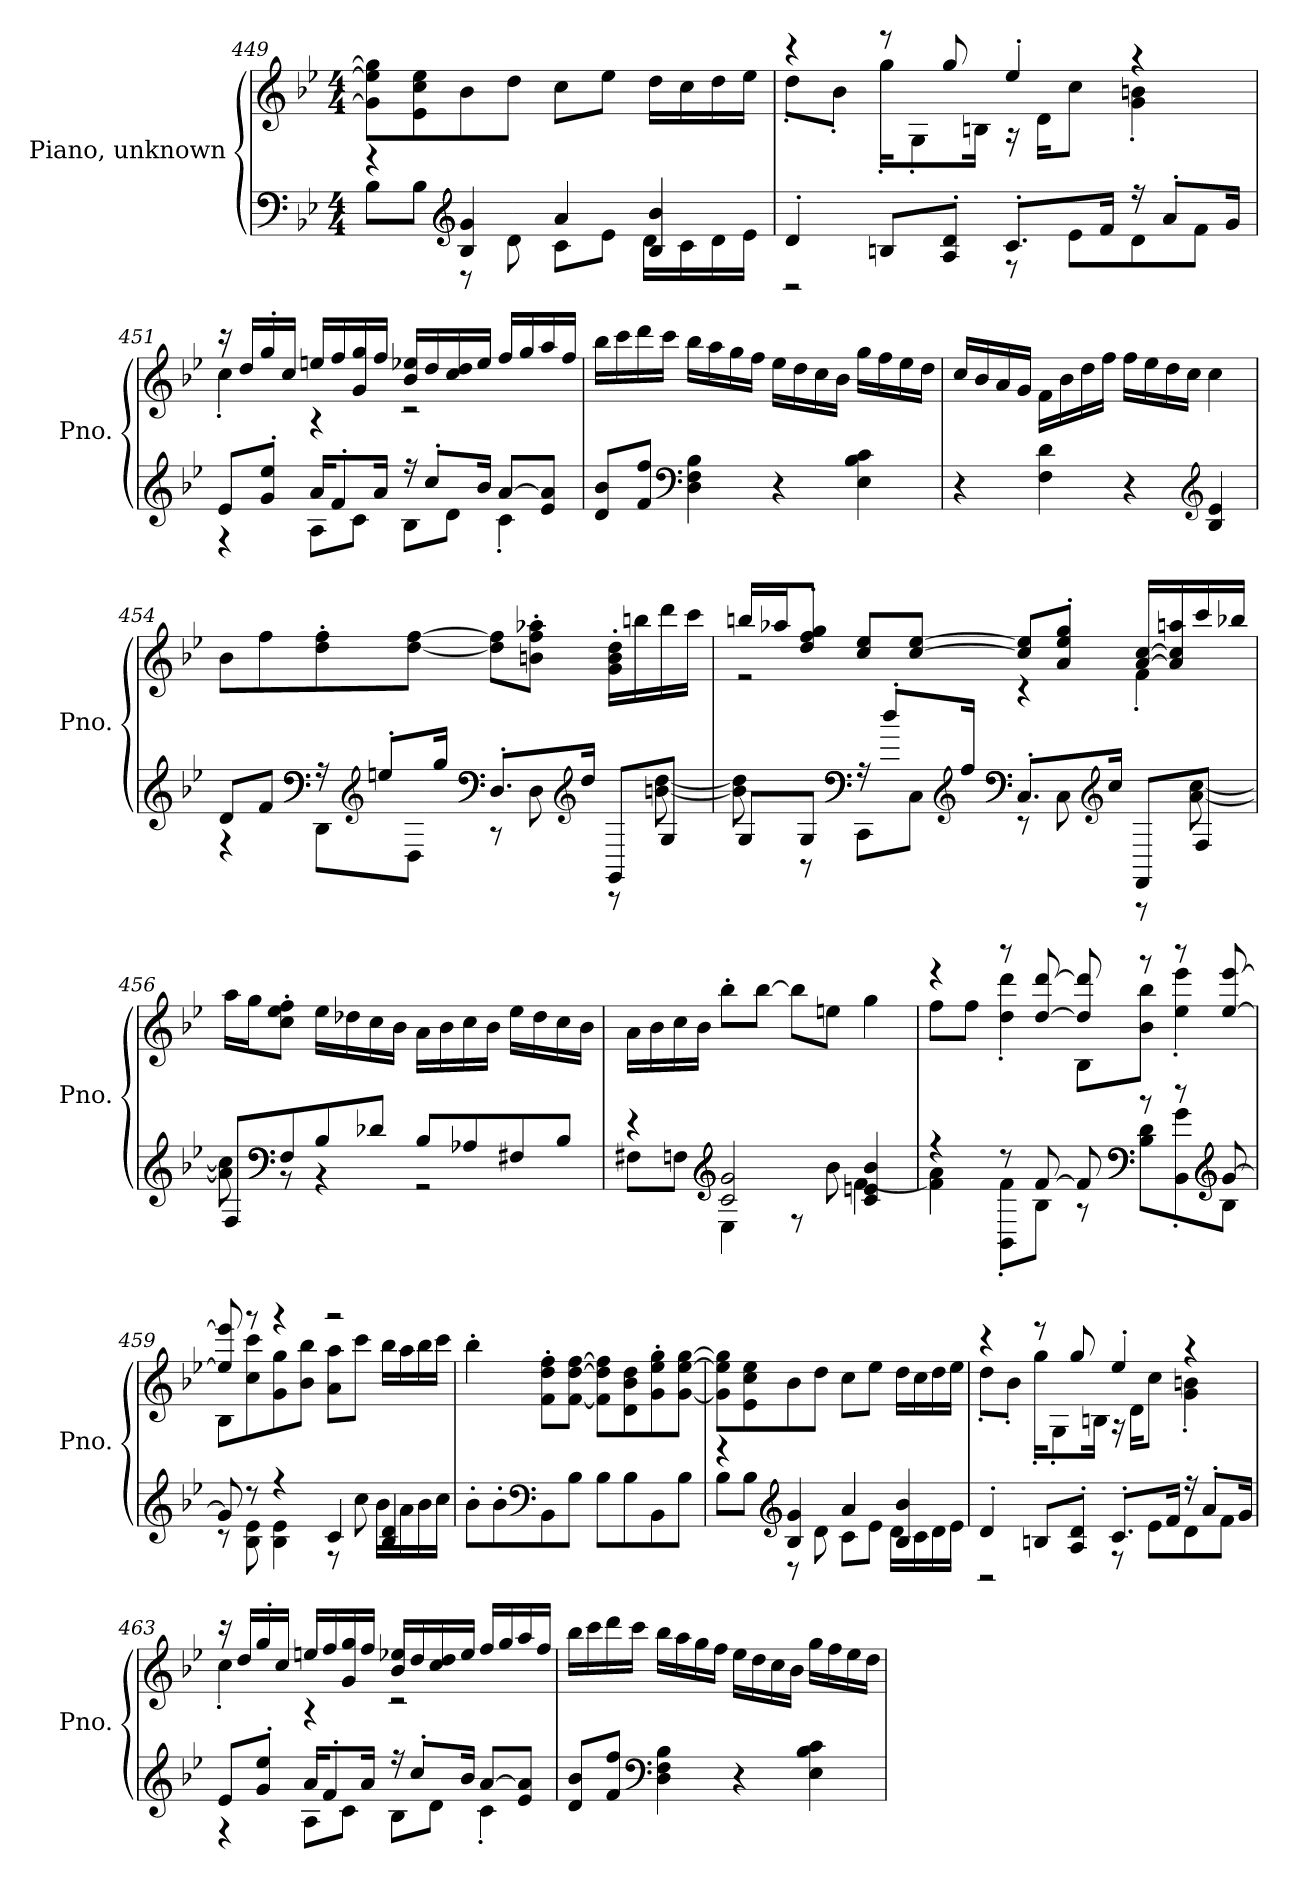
**kern	**kern
*part1	*part1
*staff2	*staff1
*I"Piano, unknown	*
*I'Pno.	*
*clefF4	*clefG2
*k[b-e-]	*k[b-e-]
*M4/4	*M4/4
=449	=449
*^	*
4r	8B-\L	8g\] 8ee-\] 8gg\]L
.	8B-\J	8e-\ 8cc\ 8ee-\
*clefG2	*	*
4B-/ 4g/	8r	8b-\
.	8d\	8dd\J
4a/	8c\L	8cc\L
.	8e-\J	8ee-\J
4B-/ 4b-/	16d\LL	16dd\LL
.	16c\	16cc\
.	16d\	16dd\
.	16e-\JJ	16ee-\JJ
=450	=450	=450
*	*	*^
4d'/	2r	4r	8dd'\L
.	.	.	8b-'\J
8Bn/L	.	8r	16gg'\KL
.	.	.	8G'\
8A/' 8d/'J	.	8gg/	.
.	.	.	16Bn\Jk
8.c'/L	8r	4ee-'/	16r
.	.	.	16d\KL
.	8e-\L	.	8cc\J
16f/Jk	.	.	.
16r	8d\	4r	4g\' 4bn\'
8a'/L	.	.	.
.	8f\J	.	.
16g/Jk	.	.	.
!!LO:LB:g=z	!!
=451	=451	=451	=451
8e-/L	4r	16r	4cc'\
.	.	16dd/LL	.
8g/' 8ee-/'J	.	16gg'/	.
.	.	16cc/JJ	.
16a/KL	8A\L	16een/LL	4r
8f'/	.	16ff/	.
.	8c\J	16g/ 16gg/	.
16a/Jk	.	16ff/JJ	.
16r	8B-\L	16b-/ 16ee-X/LL	2r
8cc'/L	.	16dd/	.
.	8d\J	16cc/ 16dd/	.
16b-/Jk	.	16ee-/JJ	.
[8a/L	4c'\	16ff/LL	.
.	.	16gg/	.
8e-/ 8a/]J	.	16aa/	.
.	.	16ff/JJ	.
*v	*v	*	*
*	*v	*v
=452	=452
8d/ 8b-/L	16bb-\LL
.	16ccc\
8f/ 8ff/J	16ddd\
.	16ccc\JJ
*clefF4	*
4D\ 4F\ 4B-\	16bb-\LL
.	16aa\
.	16gg\
.	16ff\JJ
4r	16ee-\LL
.	16dd\
.	16cc\
.	16b-\JJ
4E-\ 4B-\ 4c\	16gg\LL
.	16ff\
.	16ee-\
.	16dd\JJ
!!LO:PB:g=z
=453	=453
4r	16cc/LL
.	16b-/
.	16a/
.	16g/JJ
4F\ 4d\	16f\LL
.	16b-\
.	16dd\
.	16ff\JJ
4r	16ff\LL
.	16ee-\
.	16dd\
.	16cc\JJ
*clefG2	*
4B-/ 4e-/	4cc\
=454	=454
*^	*
8d/L	4r	8b-\L
8f/J	.	8ff\
*clefF4	*	*
16r	8DD\L	8dd\' 8ff\'
*clefG2	*	*
8een'/L	.	.
.	8D\J	[8dd\ [8ff\J
16gg/Jk	.	.
*clefF4	*	*
8.D'/L	8r	8dd\] 8ff\]L
.	8D\	8bn\' 8ff\' 8aa-X\'J
*clefG2	*	*
16dd/Jk	.	.
8GG/L	8r	16g\' 16b\' 16dd\'LL
.	.	16bbn\
8G/J	[8bn\ [8dd\	16ddd\
.	.	16ccc\JJ
!!LO:LB:g=z
=455	=455	=455
*	*	*^
8G/L	8b\] 8dd\]	16bbn/LL	2r
.	.	16aa-X/J	.
8G/J	8r	8dd/' 8ff/' 8gg/'J	.
*clefF4	*	*	*
16r	8CC\L	8cc/ 8ee-/L	.
8dd'/L	.	.	.
.	8C\J	[8cc/ [8ee-/J	.
*clefG2	*	*	*
16ff/Jk	.	.	.
*clefF4	*	*	*
8.C'/L	8r	8cc/] 8ee-/]L	4r
.	8C\	8a/' 8ee-/' 8gg/'J	.
*clefG2	*	*	*
16cc/Jk	.	.	.
8FF/L	8r	[16a/ [16cc/LL	4f'\
.	.	16a/] 16cc/] 16aan/	.
8F/J	[8a\ [8cc\	16ccc/	.
.	.	16bb-X/JJ	.
*	*	*v	*v
=456	=456	=456
8F/L	8a\] 8cc\]	16aa\LL
.	.	16gg\J
*clefF4	*	*
8F/	8r	8cc\' 8ee-\' 8ff\'J
8B-/	4r	16ee-\LL
.	.	16dd-X\
8d-X/J	.	16cc\
.	.	16b-\JJ
8B-/L	2r	16a\LL
.	.	16b-\
8A-X/	.	16cc\
.	.	16b-\JJ
8F#X/	.	16ee-\LL
.	.	16dd-\
8B-/J	.	16cc\
.	.	16b-\JJ
!!LO:LB:g=z
=457	=457	=457
4r	8F#X\L	16a\LL
.	.	16b-\
.	8Fn\J	16cc\
.	.	16b-\JJ
*clefG2	*	*
2c/ 2g/	4E-\	8bb-'\L
.	.	[8bb-\J
.	8r	8bb-\L]
.	8b-\	8een\J
4c/ 4en/ 4b-/	[4f\	4gg\
=458	=458	=458
*	*	*^
4r	4f\] 4a\	4r	8ff\L
.	.	.	8ff\J
8r	8BB-\' 8f\'L	8r	4dd\' 4ddd\'
[8f/	8B-\J	[8dd/ [8ddd/	.
8f/]	8r	8dd/] 8ddd/]	8B-\L
*clefF4	*	*	*
8r	8B-\ 8d\L	8r	8b-\ 8bb-\J
8r	8BB-\' 8g\'	8r	4ee-\' 4eee-\'
*clefG2	*	*	*
[8g/	8B-\J	[8ee-/ [8eee-/	.
=459	=459	=459	=459
8g/]	8r	8ee-/] 8eee-/]	8B-\L
8r	8B-\ 8e-\	8r	8cc\ 8ccc\
4r	4B-\ 4e-\	4r	8g\ 8gg\
.	.	.	8b-\ 8bb-\J
4c/	8r	2r	8a\ 8aa\L
.	8cc\	.	8ccc\J
4B-/ 4d/	16b-\LL	.	16bb-\LL
.	16a\	.	16aa\
.	16b-\	.	16bb-\
.	16cc\JJ	.	16ccc\JJ
*v	*v	*	*
*	*v	*v
!!LO:LB:g=z
=460	=460
8b-'\L	4bb-'\
8b-'\	.
*clefF4	*
8BB-\	8f\' 8dd\' 8ff\'L
8B-\J	[8f\ [8dd\ [8ff\J
8B-\L	8f\] 8dd\] 8ff\]L
8B-\	8d\ 8b-\ 8dd\
8BB-\	8g\' 8ee-\' 8gg\'
8B-\J	[8g\ [8ee-\ [8gg\J
=461	=461
*^	*
4r	8B-\L	8g\] 8ee-\] 8gg\]L
.	8B-\J	8e-\ 8cc\ 8ee-\
*clefG2	*	*
4B-/ 4g/	8r	8b-\
.	8d\	8dd\J
4a/	8c\L	8cc\L
.	8e-\J	8ee-\J
4B-/ 4b-/	16d\LL	16dd\LL
.	16c\	16cc\
.	16d\	16dd\
.	16e-\JJ	16ee-\JJ
=462	=462	=462
*	*	*^
4d'/	2r	4r	8dd'\L
.	.	.	8b-'\J
8Bn/L	.	8r	16gg'\KL
.	.	.	8G'\
8A/' 8d/'J	.	8gg/	.
.	.	.	16Bn\Jk
8.c'/L	8r	4ee-'/	16r
.	.	.	16d\KL
.	8e-\L	.	8cc\J
16f/Jk	.	.	.
16r	8d\	4r	4g\' 4bn\'
8a'/L	.	.	.
.	8f\J	.	.
16g/Jk	.	.	.
!!LO:LB:g=z	!!
=463	=463	=463	=463
8e-/L	4r	16r	4cc'\
.	.	16dd/LL	.
8g/' 8ee-/'J	.	16gg'/	.
.	.	16cc/JJ	.
16a/KL	8A\L	16een/LL	4r
8f'/	.	16ff/	.
.	8c\J	16g/ 16gg/	.
16a/Jk	.	16ff/JJ	.
16r	8B-\L	16b-/ 16ee-X/LL	2r
8cc'/L	.	16dd/	.
.	8d\J	16cc/ 16dd/	.
16b-/Jk	.	16ee-/JJ	.
[8a/L	4c'\	16ff/LL	.
.	.	16gg/	.
8e-/ 8a/]J	.	16aa/	.
.	.	16ff/JJ	.
*v	*v	*	*
*	*v	*v
=464	=464
8d/ 8b-/L	16bb-\LL
.	16ccc\
8f/ 8ff/J	16ddd\
.	16ccc\JJ
*clefF4	*
4D\ 4F\ 4B-\	16bb-\LL
.	16aa\
.	16gg\
.	16ff\JJ
4r	16ee-\LL
.	16dd\
.	16cc\
.	16b-\JJ
4E-\ 4B-\ 4c\	16gg\LL
.	16ff\
.	16ee-\
.	16dd\JJ
=	=
*-	*-
